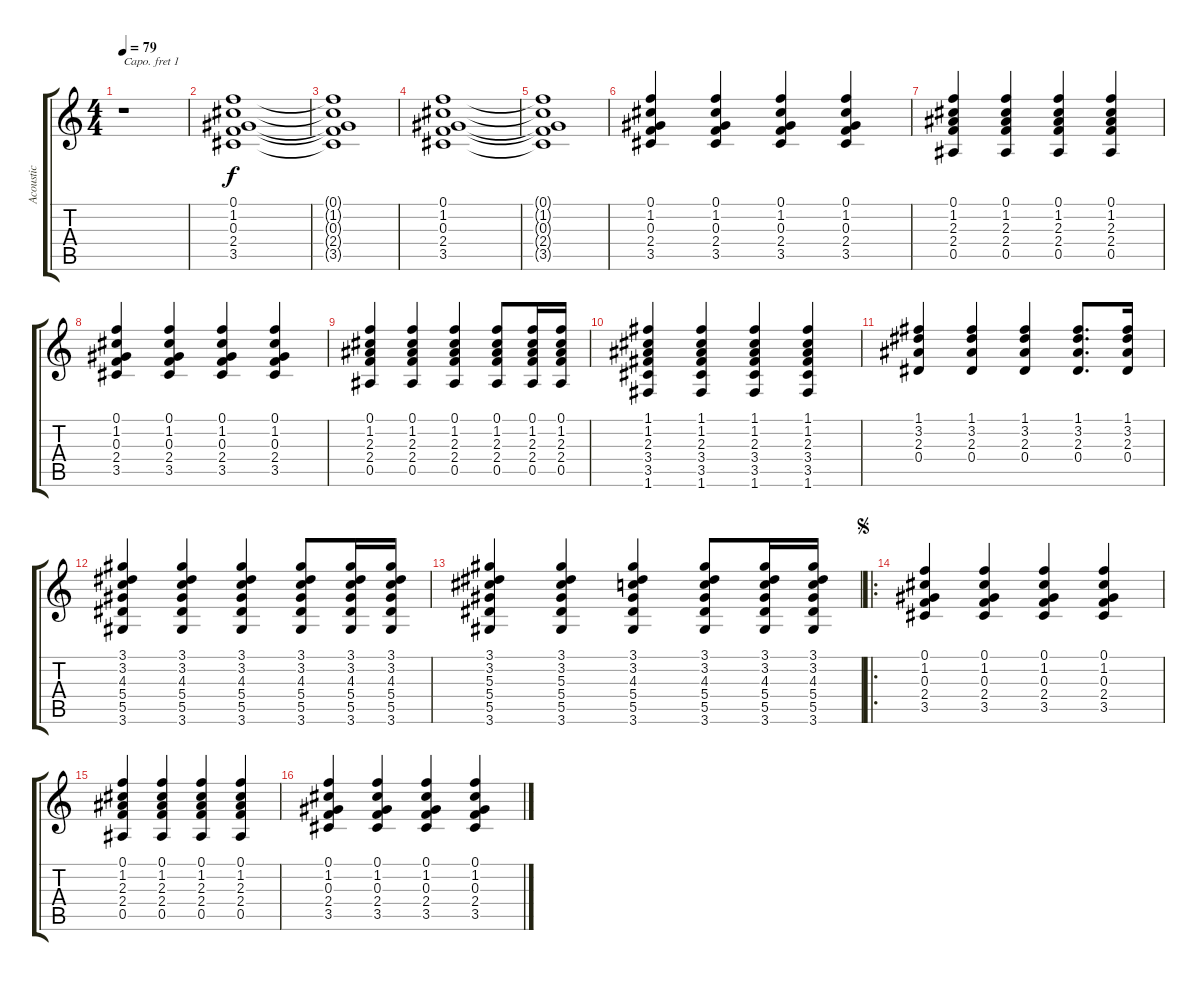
\track ("Acoustic" "Acoustic") {instrument acousticguitarsteel}
\staff {score tabs}
\capo 1
\tuning (E4 B3 G3 D3 A2 E2) {hide}
\ts (4 4)
\tempo 79
\clef g2
\ks c
r.1{dy f instrument acousticguitarsteel} |
(0.1 1.2 0.3 2.4 3.5).1 |
(0.1{t} 1.2{t} 0.3{t} 2.4{t} 3.5{t}).1 |
(0.1 1.2 0.3 2.4 3.5).1 |
(0.1{t} 1.2{t} 0.3{t} 2.4{t} 3.5{t}).1 |
(0.1 1.2 0.3 2.4 3.5).4 (0.1 1.2 0.3 2.4 3.5).4 (0.1 1.2 0.3 2.4 3.5).4 (0.1 1.2 0.3 2.4 3.5).4 |
(0.1 1.2 2.3 2.4 0.5).4 (0.1 1.2 2.3 2.4 0.5).4 (0.1 1.2 2.3 2.4 0.5).4 (0.1 1.2 2.3 2.4 0.5).4 |
(0.1 1.2 0.3 2.4 3.5).4 (0.1 1.2 0.3 2.4 3.5).4 (0.1 1.2 0.3 2.4 3.5).4 (0.1 1.2 0.3 2.4 3.5).4 |
(0.1 1.2 2.3 2.4 0.5).4 (0.1 1.2 2.3 2.4 0.5).4 (0.1 1.2 2.3 2.4 0.5).4 (0.1 1.2 2.3 2.4 0.5).8 (0.1 1.2 2.3 2.4 0.5).16 (0.1 1.2 2.3 2.4 0.5).16 |
(1.1 1.2 2.3 3.4 3.5 1.6).4 (1.1 1.2 2.3 3.4 3.5 1.6).4 (1.1 1.2 2.3 3.4 3.5 1.6).4 (1.1 1.2 2.3 3.4 3.5 1.6).4 |
(1.1 3.2 2.3 0.4).4 (1.1 3.2 2.3 0.4).4 (1.1 3.2 2.3 0.4).4 (1.1 3.2 2.3 0.4).8{d} (1.1 3.2 2.3 0.4).16 |
(3.1 3.2 4.3 5.4 5.5 3.6).4 (3.1 3.2 4.3 5.4 5.5 3.6).4 (3.1 3.2 4.3 5.4 5.5 3.6).4 (3.1 3.2 4.3 5.4 5.5 3.6).8 (3.1 3.2 4.3 5.4 5.5 3.6).16 (3.1 3.2 4.3 5.4 5.5 3.6).16 |
(3.1 3.2 5.3 5.4 5.5 3.6).4 (3.1 3.2 5.3 5.4 5.5 3.6).4 (3.1 3.2 4.3 5.4 5.5 3.6).4 (3.1 3.2 4.3 5.4 5.5 3.6).8 (3.1 3.2 4.3 5.4 5.5 3.6).16 (3.1 3.2 4.3 5.4 5.5 3.6).16 |
\ro
\jump segno
(0.1 1.2 0.3 2.4 3.5).4 (0.1 1.2 0.3 2.4 3.5).4 (0.1 1.2 0.3 2.4 3.5).4 (0.1 1.2 0.3 2.4 3.5).4 |
(0.1 1.2 2.3 2.4 0.5).4 (0.1 1.2 2.3 2.4 0.5).4 (0.1 1.2 2.3 2.4 0.5).4 (0.1 1.2 2.3 2.4 0.5).4 |
(0.1 1.2 0.3 2.4 3.5).4 (0.1 1.2 0.3 2.4 3.5).4 (0.1 1.2 0.3 2.4 3.5).4 (0.1 1.2 0.3 2.4 3.5).4
